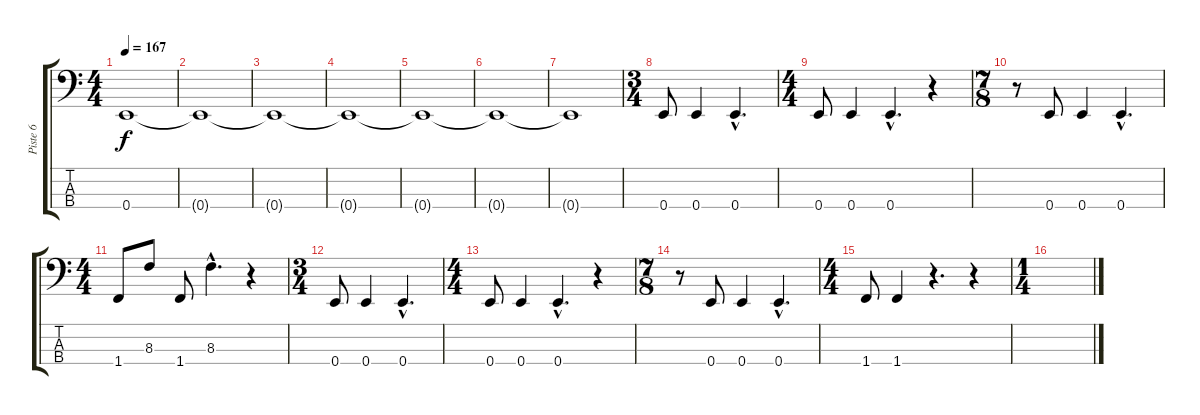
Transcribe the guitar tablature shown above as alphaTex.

\track ("Piste 6" "Piste 6") {instrument electricbasspick}
\staff {score tabs}
\tuning (G2 D2 A1 E1) {hide}
\ts (4 4)
\tempo 167
\clef f4
\ks c
0.4.1{dy f volume 8 instrument electricbasspick} |
0.4{t}.1 |
0.4{t}.1 |
0.4{t}.1 |
0.4{t}.1 |
0.4{t}.1 |
0.4{t}.1 |
\ts (3 4)
0.4.8 0.4.4 0.4{hac}.4{d} |
\ts (4 4)
0.4.8 0.4.4 0.4{hac}.4{d} r.4 |
\ts (7 8)
r.8 0.4.8 0.4.4 0.4{hac}.4{d} |
\ts (4 4)
1.4.8 8.3.8 1.4.8 8.3{hac}.4{d} r.4 |
\ts (3 4)
0.4.8 0.4.4 0.4{hac}.4{d} |
\ts (4 4)
0.4.8 0.4.4 0.4{hac}.4{d} r.4 |
\ts (7 8)
r.8 0.4.8 0.4.4 0.4{hac}.4{d} |
\ts (4 4)
1.4.8 1.4.4 r.4{d} r.4 |
\ts (1 4)
